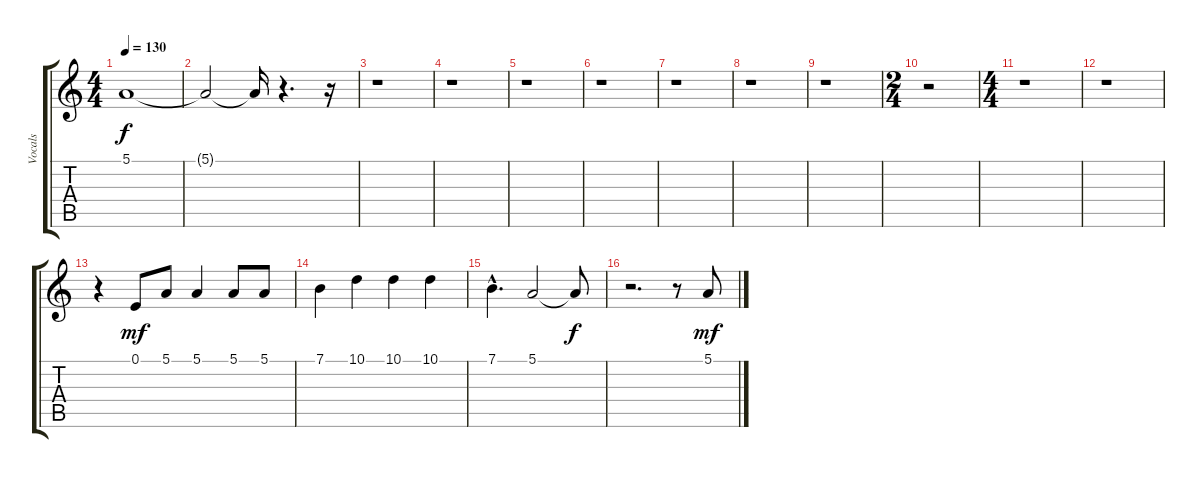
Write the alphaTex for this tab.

\track ("Vocals" "Vocals") {instrument voiceoohs}
\staff {score tabs}
\tuning (E4 B3 G3 D3 A2 E2) {hide}
\ts (4 4)
\tempo 130
\clef g2
\ks c
5.1.1{dy f} |
5.1{t}.2 5.1{t}.16 r.4{d} r.16 |
r.1 |
r.1 |
r.1 |
r.1 |
r.1 |
r.1 |
r.1 |
\ts (2 4)
r.2 |
\ts (4 4)
r.1 |
r.1 |
r.4 0.1.8{dy mf} 5.1.8 5.1.4 5.1.8 5.1.8 |
7.1.4 10.1.4 10.1.4 10.1.4 |
7.1{hac}.4{d} 5.1.2 5.1{t}.8{dy f} |
r.2{d} r.8 5.1.8{dy mf}
